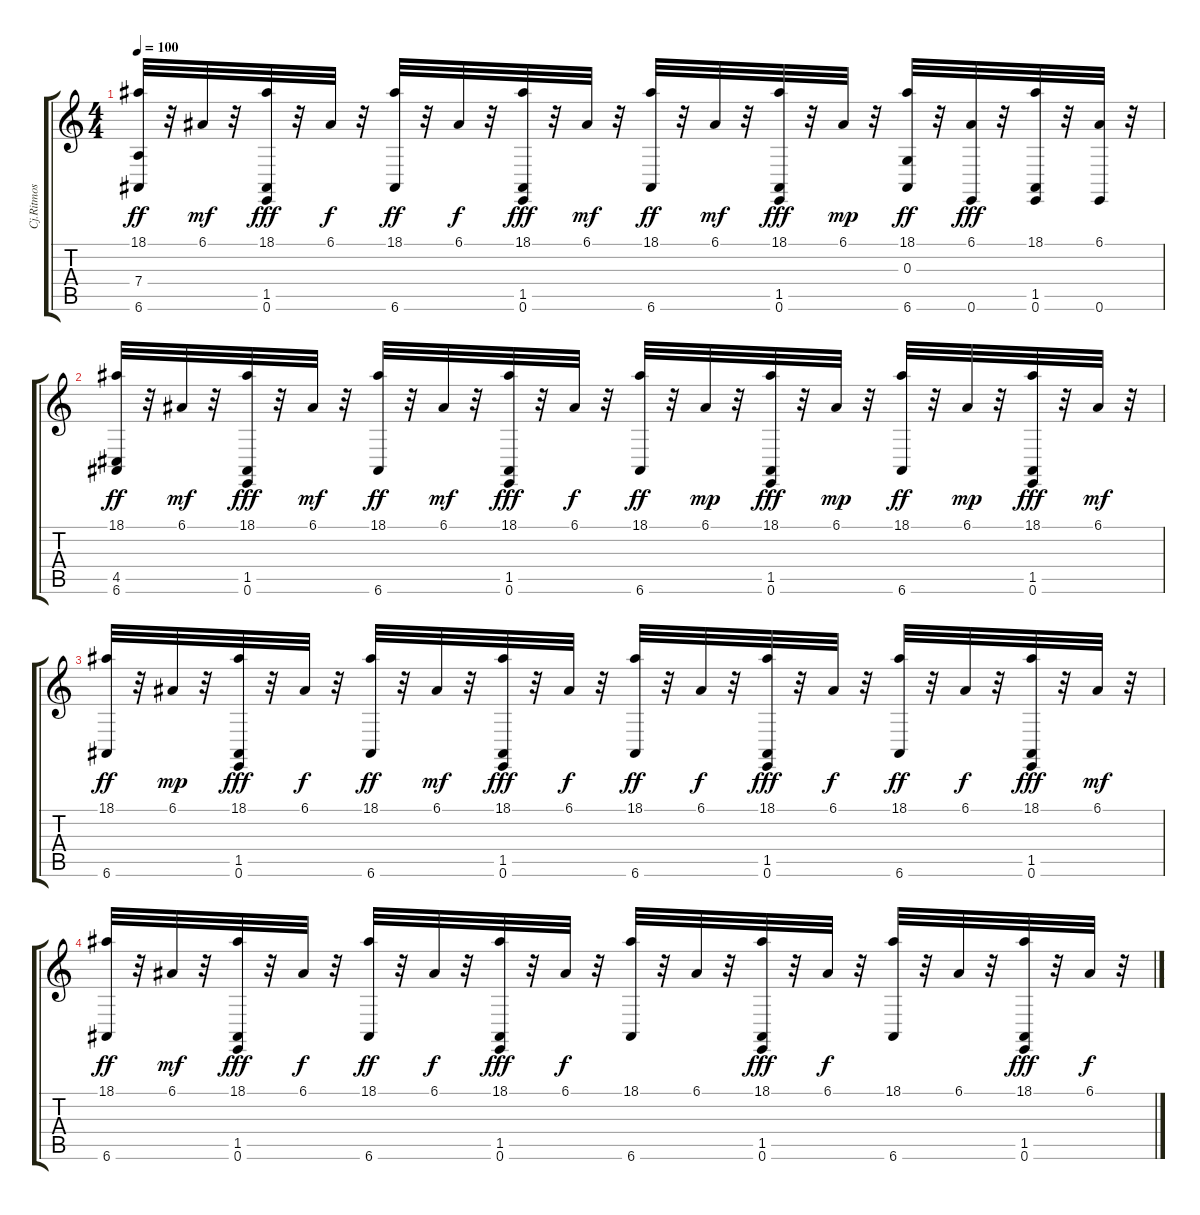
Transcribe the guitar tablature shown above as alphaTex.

\track ("Cj.Ritmos" "Cj.Ritmos") {instrument acousticgrandpiano}
\staff {score tabs}
\tuning (E4 B3 G3 D3 A2 E2) {hide}
\ts (4 4)
\tempo 100
\clef g2
\ks c
(18.1 7.4 6.6).32{dy ff} r.32 6.1.32{dy mf} r.32 (18.1 1.5 0.6).32{dy fff} r.32 6.1.32{dy f} r.32 (18.1 6.6).32{dy ff} r.32 6.1.32{dy f} r.32 (18.1 1.5 0.6).32{dy fff} r.32 6.1.32{dy mf} r.32 (18.1 6.6).32{dy ff} r.32 6.1.32{dy mf} r.32 (18.1 1.5 0.6).32{dy fff} r.32 6.1.32{dy mp} r.32 (18.1 0.3 6.6).32{dy ff} r.32 (6.1 0.6).32{dy fff} r.32 (18.1 1.5 0.6).32 r.32 (6.1 0.6).32 r.32 |
(18.1 4.5 6.6).32{dy ff} r.32 6.1.32{dy mf} r.32 (18.1 1.5 0.6).32{dy fff} r.32 6.1.32{dy mf} r.32 (18.1 6.6).32{dy ff} r.32 6.1.32{dy mf} r.32 (18.1 1.5 0.6).32{dy fff} r.32 6.1.32{dy f} r.32 (18.1 6.6).32{dy ff} r.32 6.1.32{dy mp} r.32 (18.1 1.5 0.6).32{dy fff} r.32 6.1.32{dy mp} r.32 (18.1 6.6).32{dy ff} r.32 6.1.32{dy mp} r.32 (18.1 1.5 0.6).32{dy fff} r.32 6.1.32{dy mf} r.32 |
(18.1 6.6).32{dy ff} r.32 6.1.32{dy mp} r.32 (18.1 1.5 0.6).32{dy fff} r.32 6.1.32{dy f} r.32 (18.1 6.6).32{dy ff} r.32 6.1.32{dy mf} r.32 (18.1 1.5 0.6).32{dy fff} r.32 6.1.32{dy f} r.32 (18.1 6.6).32{dy ff} r.32 6.1.32{dy f} r.32 (18.1 1.5 0.6).32{dy fff} r.32 6.1.32{dy f} r.32 (18.1 6.6).32{dy ff} r.32 6.1.32{dy f} r.32 (18.1 1.5 0.6).32{dy fff} r.32 6.1.32{dy mf} r.32 |
(18.1 6.6).32{dy ff} r.32 6.1.32{dy mf} r.32 (18.1 1.5 0.6).32{dy fff} r.32 6.1.32{dy f} r.32 (18.1 6.6).32{dy ff} r.32 6.1.32{dy f} r.32 (18.1 1.5 0.6).32{dy fff} r.32 6.1.32{dy f} r.32 (18.1 6.6).32 r.32 6.1.32 r.32 (18.1 1.5 0.6).32{dy fff} r.32 6.1.32{dy f} r.32 (18.1 6.6).32 r.32 6.1.32 r.32 (18.1 1.5 0.6).32{dy fff} r.32 6.1.32{dy f} r.32
